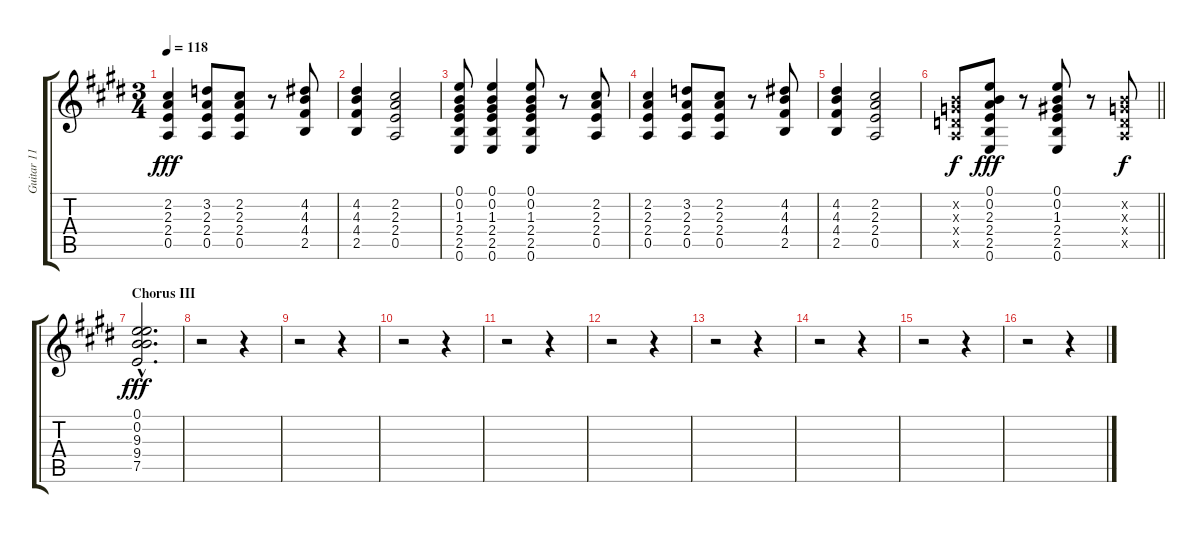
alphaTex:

\track ("Guitar 11 (12-String)" "Guitar 11 ") {instrument electricguitarclean}
\staff {score tabs}
\tuning (E4 B3 G3 D3 A2 E2) {hide}
\ts (3 4)
\tempo 118
\clef g2
\ks e
(2.2 2.3 2.4 0.5).4{dy fff} (3.2 2.3 2.4 0.5).8 (2.2 2.3 2.4 0.5).8 r.8 (4.2 4.3 4.4 2.5).8 |
(4.2 4.3 4.4 2.5).4 (2.2 2.3 2.4 0.5).2 |
(0.1 0.2 1.3 2.4 2.5 0.6).8 (0.1 0.2 1.3 2.4 2.5 0.6).4 (0.1 0.2 1.3 2.4 2.5 0.6).8 r.8 (2.2 2.3 2.4 0.5).8 |
(2.2 2.3 2.4 0.5).4 (3.2 2.3 2.4 0.5).8 (2.2 2.3 2.4 0.5).8 r.8 (4.2 4.3 4.4 2.5).8 |
(4.2 4.3 4.4 2.5).4 (2.2 2.3 2.4 0.5).2 |
\barLineRight lightlight
(0.2{x} 0.3{x} 0.4{x} 0.5{x}).8{dy f} (0.1 0.2 2.3 2.4 2.5 0.6).8{dy fff} r.8 (0.1 0.2 1.3 2.4 2.5 0.6).8 r.8 (0.2{x} 0.3{x} 0.4{x} 0.5{x}).8{dy f} |
\section ("" "Chorus III")
(0.1{hac} 0.2{hac} 9.3{hac} 9.4{hac} 7.5{hac}).2{d dy fff} |
r.2 r.4 |
r.2 r.4 |
r.2 r.4 |
r.2 r.4 |
r.2 r.4 |
r.2 r.4 |
r.2 r.4 |
r.2 r.4 |
r.2 r.4
